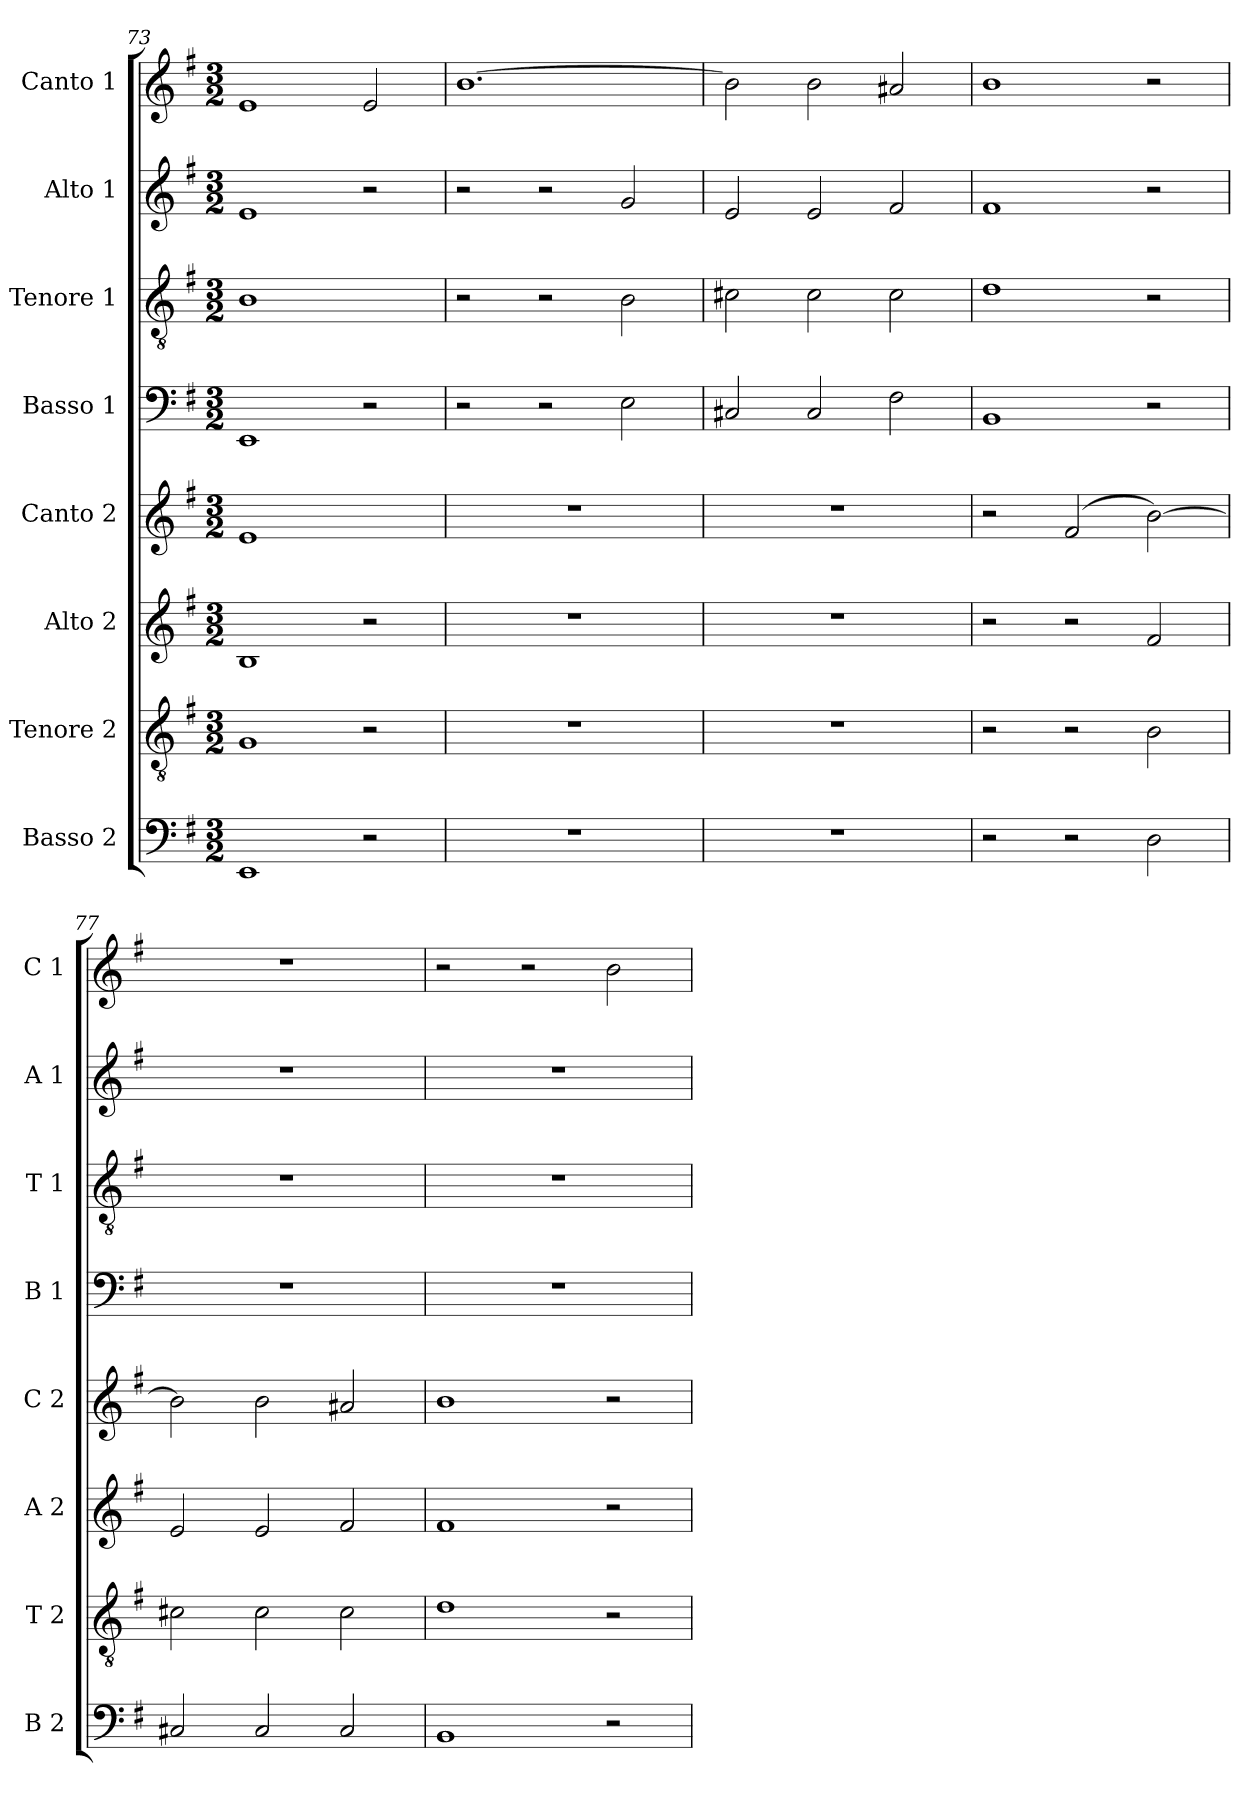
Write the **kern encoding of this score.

**kern	**kern	**kern	**kern	**kern	**kern	**kern	**kern
*part8	*part7	*part6	*part5	*part4	*part3	*part2	*part1
*staff8	*staff7	*staff6	*staff5	*staff4	*staff3	*staff2	*staff1
*I"Basso 2	*I"Tenore 2	*I"Alto 2	*I"Canto 2	*I"Basso 1	*I"Tenore 1	*I"Alto 1	*I"Canto 1
*I'B 2	*I'T 2	*I'A 2	*I'C 2	*I'B 1	*I'T 1	*I'A 1	*I'C 1
*clefF4	*clefGv2	*clefG2	*clefG2	*clefF4	*clefGv2	*clefG2	*clefG2
*k[f#]	*k[f#]	*k[f#]	*k[f#]	*k[f#]	*k[f#]	*k[f#]	*k[f#]
*G:	*G:	*G:	*G:	*G:	*G:	*G:	*G:
*M3/2	*M3/2	*M3/2	*M3/2	*M3/2	*M3/2	*M3/2	*M3/2
=73	=73	=73	=73	=73	=73	=73	=73
1EE	1G	1B	1e	1EE	1B	1e	1e
2r	2r	2r	2ryy	2r	2ryy	2r	2e/
!!LO:PB:g=z
=74	=74	=74	=74	=74	=74	=74	=74
1.r	1.r	1.r	1.r	2r	2r	2r	[1.b
.	.	.	.	2r	2r	2r	.
.	.	.	.	2E\	2B\	2g/	.
=75	=75	=75	=75	=75	=75	=75	=75
1.r	1.r	1.r	1.r	2C#X/	2c#X\	2e/	2b\]
.	.	.	.	2C#/	2c#\	2e/	2b\
.	.	.	.	2F#\	2c#\	2f#/	2a#X/
=76	=76	=76	=76	=76	=76	=76	=76
2r	2r	2r	2r	1BB	1d	1f#	1b
2r	2r	2r	(>2f#/	.	.	.	.
2D\	2B\	2f#/	[2b\)	2r	2r	2r	2r
=77	=77	=77	=77	=77	=77	=77	=77
2C#X/	2c#X\	2e/	2b\]	1.r	1.r	1.r	1.r
2C#/	2c#\	2e/	2b\	.	.	.	.
2C#/	2c#\	2f#/	2a#X/	.	.	.	.
=78	=78	=78	=78	=78	=78	=78	=78
1BB	1d	1f#	1b	1.r	1.r	1.r	2r
.	.	.	.	.	.	.	2r
2r	2r	2r	2r	.	.	.	2b\
=	=	=	=	=	=	=	=
*-	*-	*-	*-	*-	*-	*-	*-
